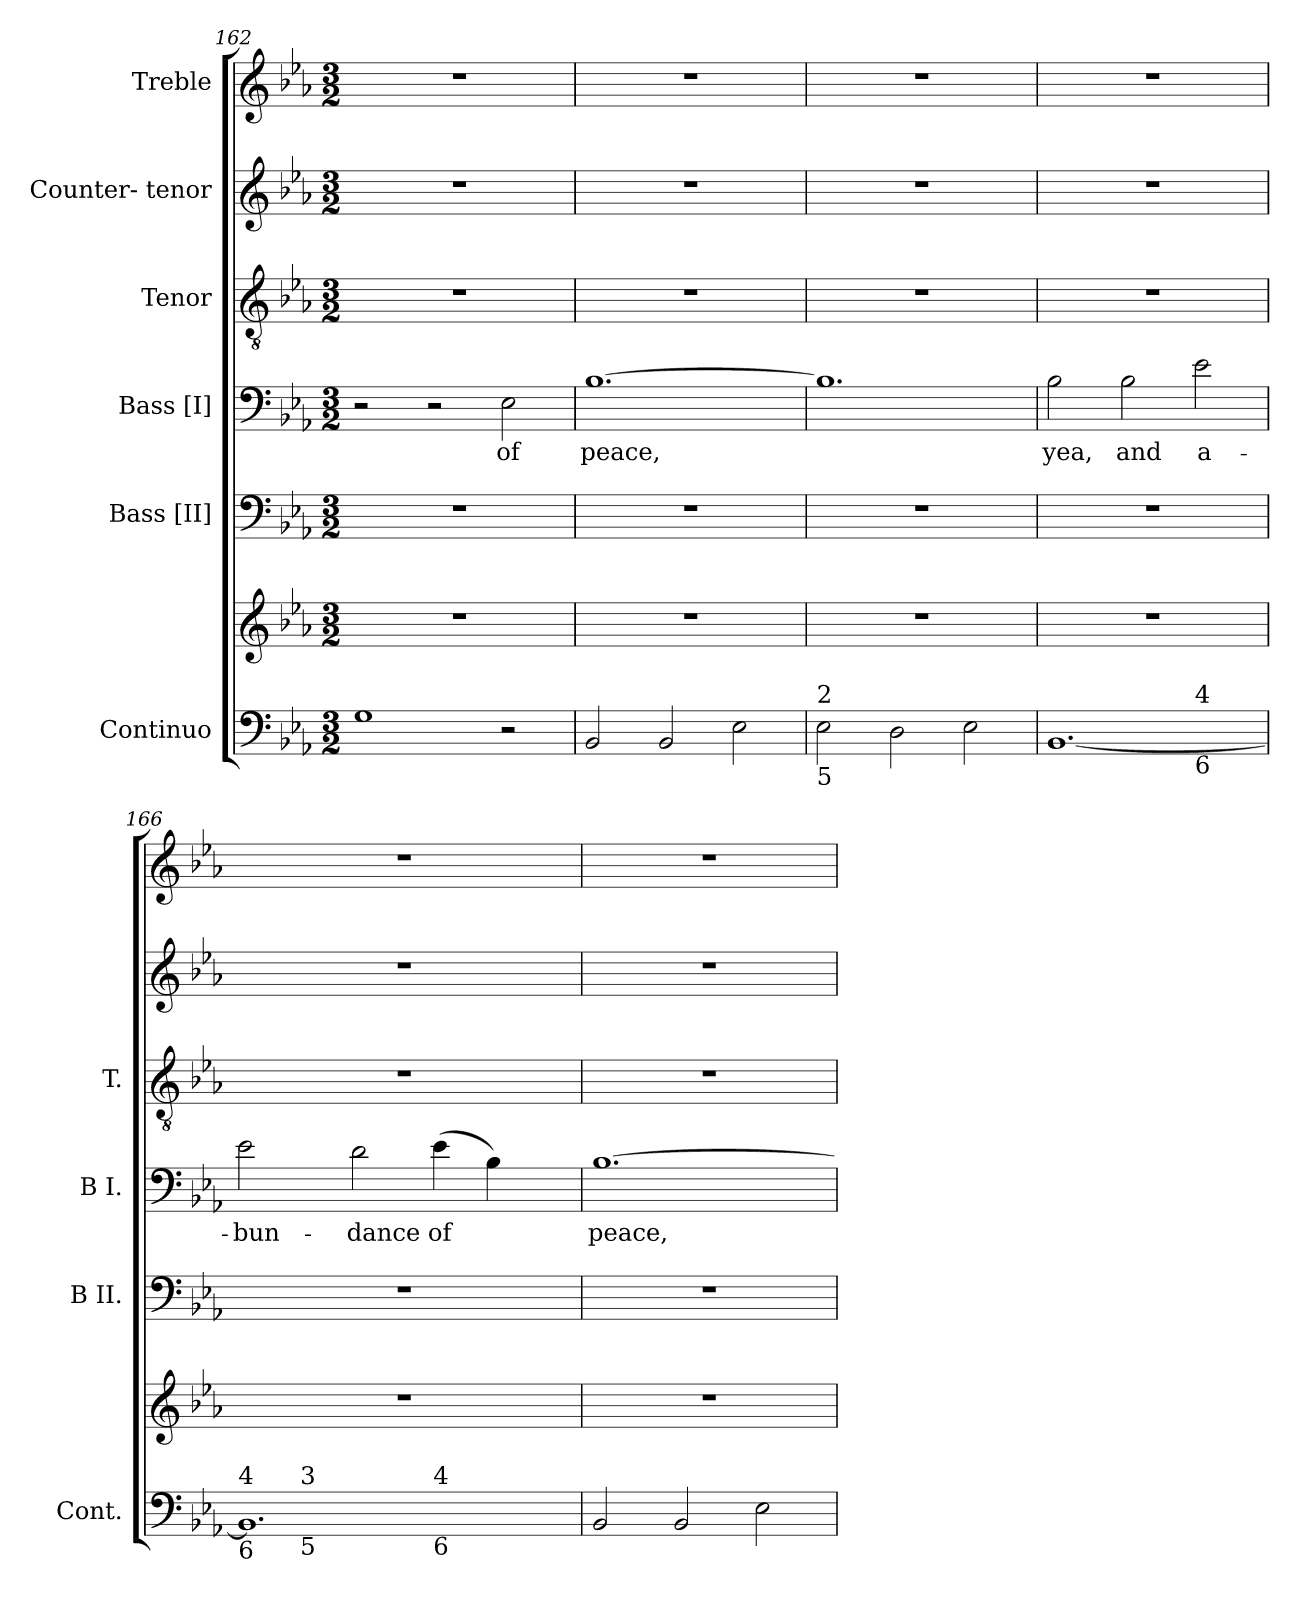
**kern	**kern	**kern	**kern	**text	**kern	**kern	**kern
*part6	*part6	*part5	*part4	*part4	*part3	*part2	*part1
*staff7	*staff6	*staff5	*staff4	*staff4	*staff3	*staff2	*staff1
*I"Continuo	*	*I"Bass [II]	*I"Bass [I]	*	*I"Tenor	*I"Counter- tenor	*I"Treble
*I'Cont.	*	*I'B II.	*I'B I.	*	*I'T.	*	*
*clefF4	*clefG2	*clefF4	*clefF4	*	*clefGv2	*clefG2	*clefG2
*	*	*	*	*	*ITrd7c12	*	*
*k[b-e-a-]	*k[b-e-a-]	*k[b-e-a-]	*k[b-e-a-]	*	*k[b-e-a-]	*k[b-e-a-]	*k[b-e-a-]
*E-:	*E-:	*E-:	*E-:	*	*E-:	*E-:	*E-:
*M3/2	*M3/2	*M3/2	*M3/2	*	*M3/2	*M3/2	*M3/2
=162	=162	=162	=162	=162	=162	=162	=162
!	!LO:N:vis=1	!LO:N:vis=1	!	!	!LO:N:vis=1	!LO:N:vis=1	!LO:N:vis=1
1Gi	1.r	1.r	2r	.	1.r	1.r	1.r
.	.	.	2r	.	.	.	.
!	!	!	!	!LO:LY:b:color=#000000	!	!	!
2r	.	.	2E-i\	of	.	.	.
!!LO:LB:g=z
=163	=163	=163	=163	=163	=163	=163	=163
!	!LO:N:vis=1	!LO:N:vis=1	!	!	!	!	!
!	!	!	!	!LO:LY:b:color=#000000	!LO:N:vis=1	!LO:N:vis=1	!LO:N:vis=1
2BB-i/	1.r	1.r	[1.B-i	peace,	1.r	1.r	1.r
2BB-i/	.	.	.	.	.	.	.
2E-i\	.	.	.	.	.	.	.
=164	=164	=164	=164	=164	=164	=164	=164
!LO:TX:b:t=5	!	!	!	!	!	!	!
!LO:TX:t=2	!	!	!	!	!	!	!
!	!LO:N:vis=1	!LO:N:vis=1	!	!	!LO:N:vis=1	!LO:N:vis=1	!LO:N:vis=1
2E-i\	1.r	1.r	1.B-i]	.	1.r	1.r	1.r
2Di\	.	.	.	.	.	.	.
2E-i\	.	.	.	.	.	.	.
=165	=165	=165	=165	=165	=165	=165	=165
!	!LO:N:vis=1	!LO:N:vis=1	!	!	!	!	!
!	!	!	!	!LO:LY:b:color=#000000	!LO:N:vis=1	!LO:N:vis=1	!LO:N:vis=1
*^	*	*	*	*	*	*	*
[1.BB-i	1ryy	1.r	1.r	2B-i\	yea,	1.r	1.r	1.r
!	!	!	!	!	!LO:LY:b:color=#000000	!	!	!
.	.	.	.	2B-i\	and	.	.	.
!	!LO:TX:b:t=6	!	!	!	!	!	!	!
!	!LO:TX:t=4	!	!	!	!	!	!	!
!	!	!	!	!	!LO:LY:b:color=#000000	!	!	!
.	2ryy	.	.	2e-i\	a-	.	.	.
=166	=166	=166	=166	=166	=166	=166	=166	=166
!	!	!LO:N:vis=1	!LO:N:vis=1	!	!	!	!	!
*v	*v	*	*	*	*	*	*	*
*^	*	*	*	*	*	*	*
!LO:TX:b:t=6	!	!	!	!	!	!	!	!
!LO:TX:t=4	!	!	!	!	!	!	!	!
!	!	!	!	!	!LO:LY:b:color=#000000	!LO:N:vis=1	!LO:N:vis=1	!LO:N:vis=1
*	*^	*	*	*	*	*	*	*
1.BB-i]	4ryy	1ryy	1.r	1.r	2e-i\	-bun-	1.r	1.r	1.r
.	128.ryy	.	.	.	.	.	.	.	.
!	!LO:TX:b:t=5	!	!	!	!	!	!	!	!
!	!LO:TX:t=3	!	!	!	!	!	!	!	!
.	1ryy	.	.	.	.	.	.	.	.
!	!	!	!	!	!	!LO:LY:b:color=#000000	!	!	!
.	.	.	.	.	2di\	-dance	.	.	.
!	!	!LO:TX:b:t=6	!	!	!	!	!	!	!
!	!	!LO:TX:t=4	!	!	!	!	!	!	!
!	!	!	!	!	!	!LO:LY:b:color=#000000	!	!	!
.	.	2ryy	.	.	(4e-i\	of	.	.	.
.	.	.	.	.	4B-i\)	.	.	.	.
.	8ryy	.	.	.	.	.	.	.	.
.	16ryy	.	.	.	.	.	.	.	.
.	32ryy	.	.	.	.	.	.	.	.
.	64ryy	.	.	.	.	.	.	.	.
.	256ryy	.	.	.	.	.	.	.	.
=167	=167	=167	=167	=167	=167	=167	=167	=167	=167
!	!	!	!LO:N:vis=1	!LO:N:vis=1	!	!	!	!	!
*v	*v	*v	*	*	*	*	*	*	*
*^	*	*	*	*	*	*	*
*	*^	*	*	*	*	*	*	*
!LO:TX:b:t=5	!	!	!	!	!	!	!	!	!
!LO:TX:t=3	!	!	!	!	!	!	!	!	!
!	!	!	!	!	!	!LO:LY:b:color=#000000	!LO:N:vis=1	!LO:N:vis=1	!LO:N:vis=1
*v	*v	*v	*	*	*	*	*	*	*
2BB-i/	1.r	1.r	[1.B-i	peace,	1.r	1.r	1.r
2BB-i/	.	.	.	.	.	.	.
2E-i\	.	.	.	.	.	.	.
=	=	=	=	=	=	=	=
*-	*-	*-	*-	*-	*-	*-	*-
